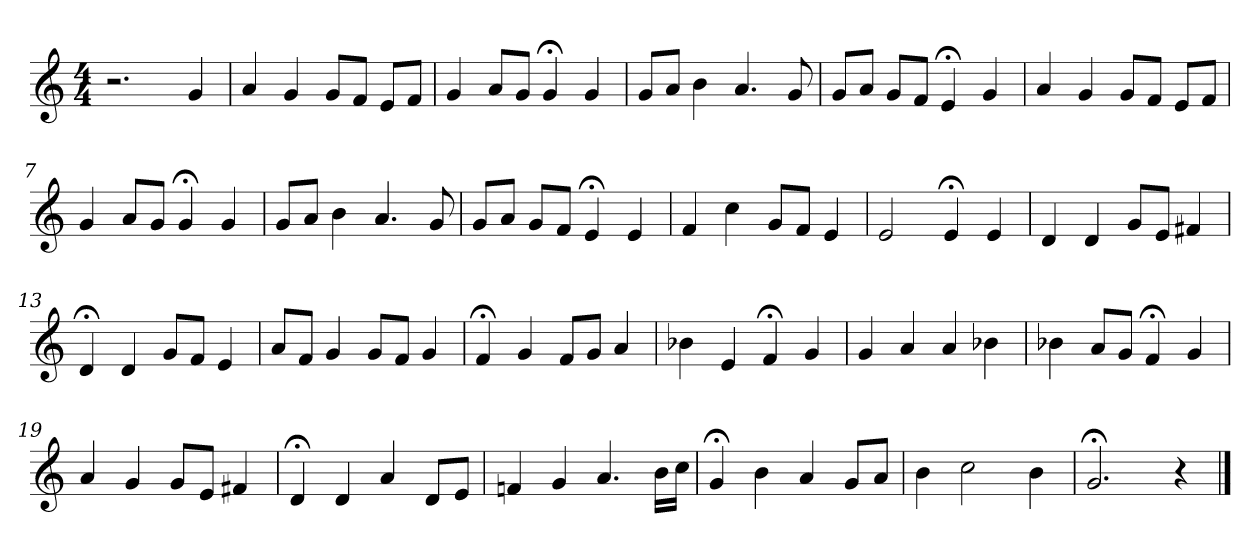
**kern
*part1
*staff1
*clefG2
*M4/4
=1
2.r
4g
=2
4a
4g
8g/L
8f/J
8e/L
8f/J
=3
4g
8a/L
8g/J
4g;<
4g
=4
8g/L
8a/J
4b
4.a
8g
=5
8g/L
8a/J
8g/L
8f/J
4e;<
4g
=6
4a
4g
8g/L
8f/J
8e/L
8f/J
=7
4g
8a/L
8g/J
4g;<
4g
=8
8g/L
8a/J
4b
4.a
8g
=9
8g/L
8a/J
8g/L
8f/J
4e;<
4e
=10
4f
4cc
8g/L
8f/J
4e
=11
2e
4e;<
4e
=12
4d
4d
8g/L
8e/J
4f#X
=13
4d;<
4d
8g/L
8f/J
4e
=14
8a/L
8f/J
4g
8g/L
8f/J
4g
=15
4f;<
4g
8f/L
8g/J
4a
=16
4b-X
4e
4f;<
4g
=17
4g
4a
4a
4b-X
=18
4b-X
8a/L
8g/J
4f;<
4g
=19
4a
4g
8g/L
8e/J
4f#X
=20
4d;<
4d
4a
8d/L
8e/J
=21
4fn
4g
4.a
16b\LL
16cc\JJ
=22
4g;<
4b
4a
8g/L
8a/J
=23
4b
2cc
4b
=24
2.g;<
4r
==
*-
